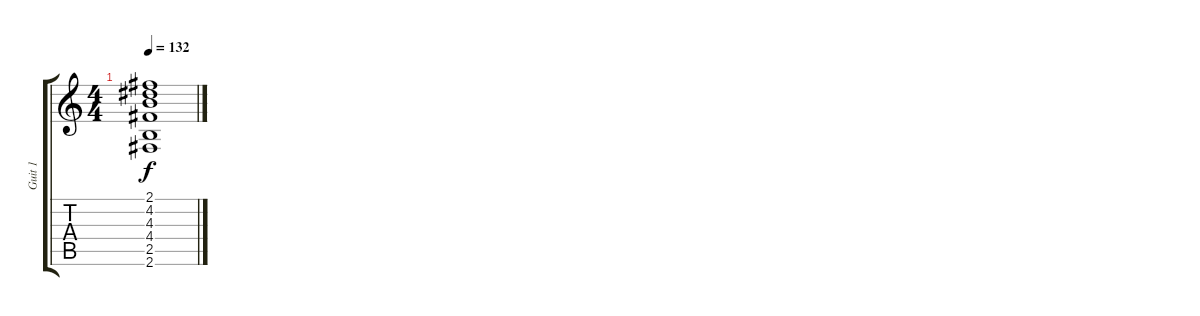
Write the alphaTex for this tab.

\track ("Guit 1" "Guit 1") {instrument distortionguitar}
\staff {score tabs}
\tuning (E4 B3 G3 D3 A2 E2) {hide}
\ts (4 4)
\tempo 132
\clef g2
\ks c
(2.1{t} 4.2{t} 4.3{t} 4.4{t} 2.5{t} 2.6{t}).1{dy f}
